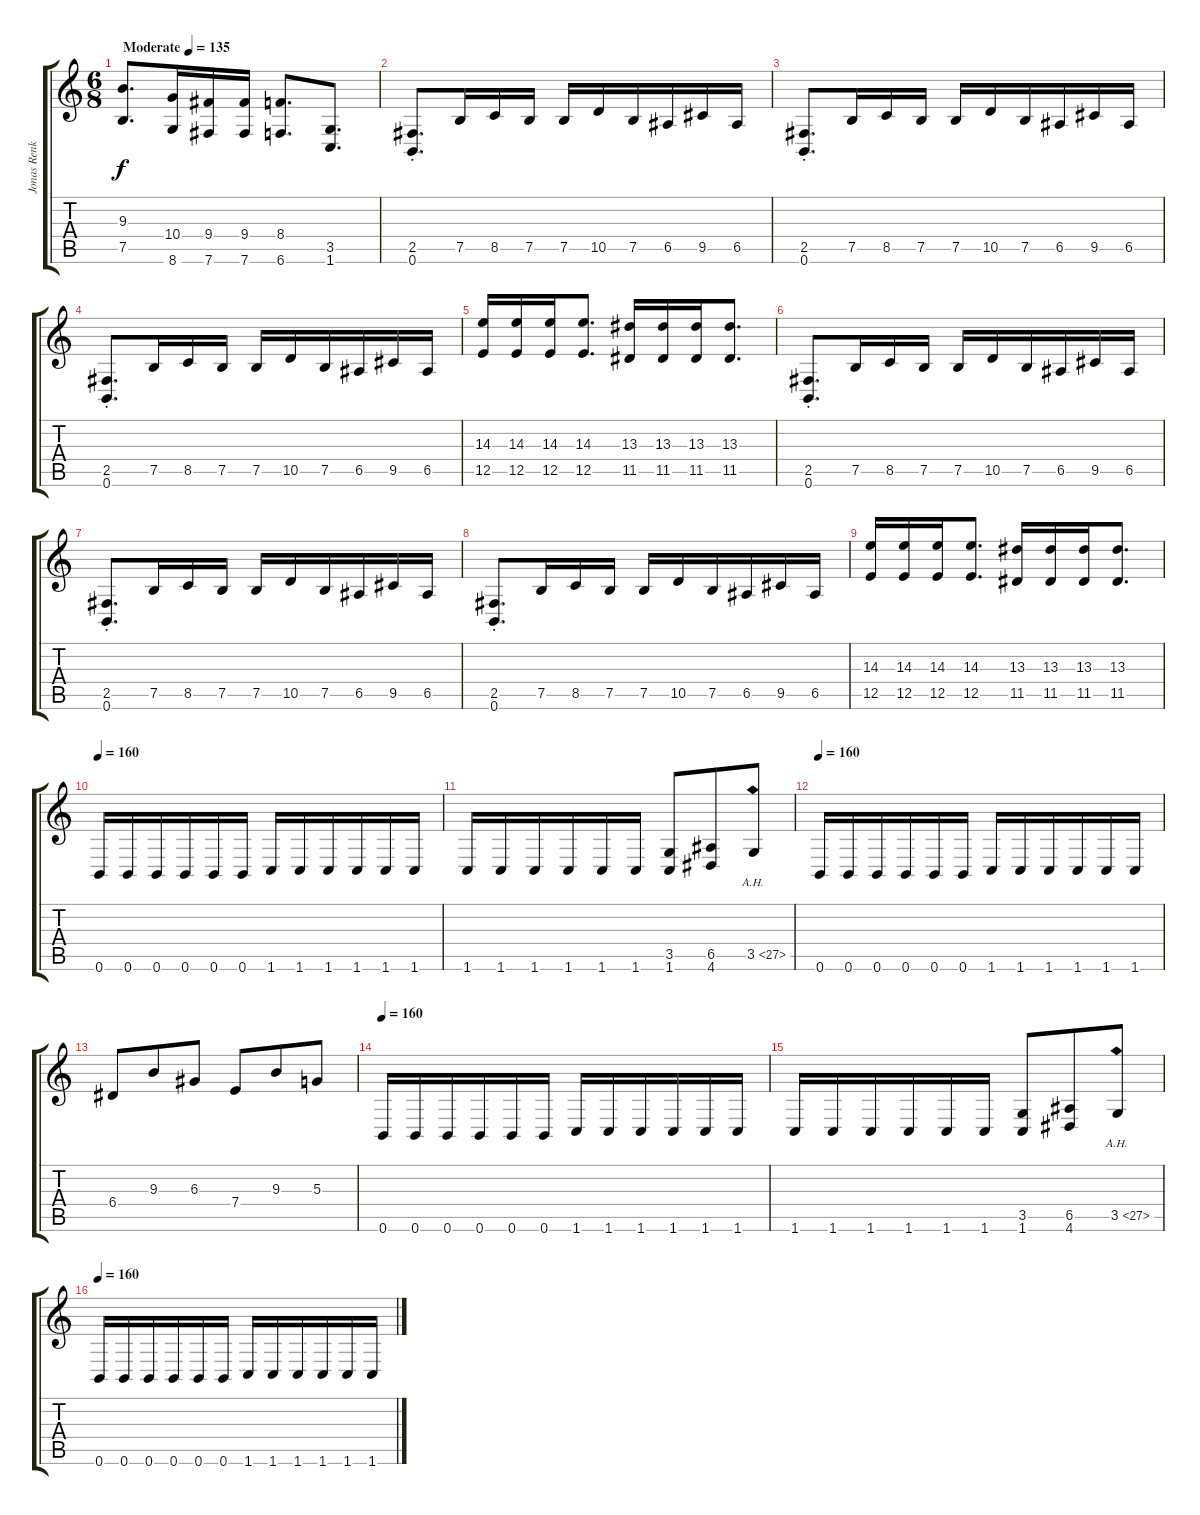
\track ("Jonas Renkse" "Jonas Renk") {instrument distortionguitar}
\staff {score tabs}
\tuning (B3 Gb3 D3 A2 E2 B1) {hide}
\ts (6 8)
\tempo (135 "Moderate")
\clef g2
\ks c
(9.3 7.5).8{d dy f instrument distortionguitar} (10.4 8.6).16 (9.4 7.6).16 (9.4 7.6).16 (8.4 6.6).8{d} (3.5 1.6).8{d} |
(2.5{st} 0.6{st}).8{d} 7.5.16 8.5.16 7.5.16 7.5.16 10.5.16 7.5.16 6.5.16 9.5.16 6.5.16 |
(2.5{st} 0.6{st}).8{d} 7.5.16 8.5.16 7.5.16 7.5.16 10.5.16 7.5.16 6.5.16 9.5.16 6.5.16 |
(2.5{st} 0.6{st}).8{d} 7.5.16 8.5.16 7.5.16 7.5.16 10.5.16 7.5.16 6.5.16 9.5.16 6.5.16 |
(14.3 12.5).16 (14.3 12.5).16 (14.3 12.5).16 (14.3 12.5).8{d} (13.3 11.5).16 (13.3 11.5).16 (13.3 11.5).16 (13.3 11.5).8{d} |
(2.5{st} 0.6{st}).8{d} 7.5.16 8.5.16 7.5.16 7.5.16 10.5.16 7.5.16 6.5.16 9.5.16 6.5.16 |
(2.5{st} 0.6{st}).8{d} 7.5.16 8.5.16 7.5.16 7.5.16 10.5.16 7.5.16 6.5.16 9.5.16 6.5.16 |
(2.5{st} 0.6{st}).8{d} 7.5.16 8.5.16 7.5.16 7.5.16 10.5.16 7.5.16 6.5.16 9.5.16 6.5.16 |
(14.3 12.5).16 (14.3 12.5).16 (14.3 12.5).16 (14.3 12.5).8{d} (13.3 11.5).16 (13.3 11.5).16 (13.3 11.5).16 (13.3 11.5).8{d} |
\tempo 160
0.6.16 0.6.16 0.6.16 0.6.16 0.6.16 0.6.16 1.6.16 1.6.16 1.6.16 1.6.16 1.6.16 1.6.16 |
1.6.16 1.6.16 1.6.16 1.6.16 1.6.16 1.6.16 (3.5 1.6).8 (6.5 4.6).8 3.5{ah 24}.8 |
\tempo 160
0.6.16 0.6.16 0.6.16 0.6.16 0.6.16 0.6.16 1.6.16 1.6.16 1.6.16 1.6.16 1.6.16 1.6.16 |
6.4.8 9.3.8 6.3.8 7.4.8 9.3.8 5.3.8 |
\tempo 160
0.6.16 0.6.16 0.6.16 0.6.16 0.6.16 0.6.16 1.6.16 1.6.16 1.6.16 1.6.16 1.6.16 1.6.16 |
1.6.16 1.6.16 1.6.16 1.6.16 1.6.16 1.6.16 (3.5 1.6).8 (6.5 4.6).8 3.5{ah 24}.8 |
\tempo 160
0.6.16 0.6.16 0.6.16 0.6.16 0.6.16 0.6.16 1.6.16 1.6.16 1.6.16 1.6.16 1.6.16 1.6.16
